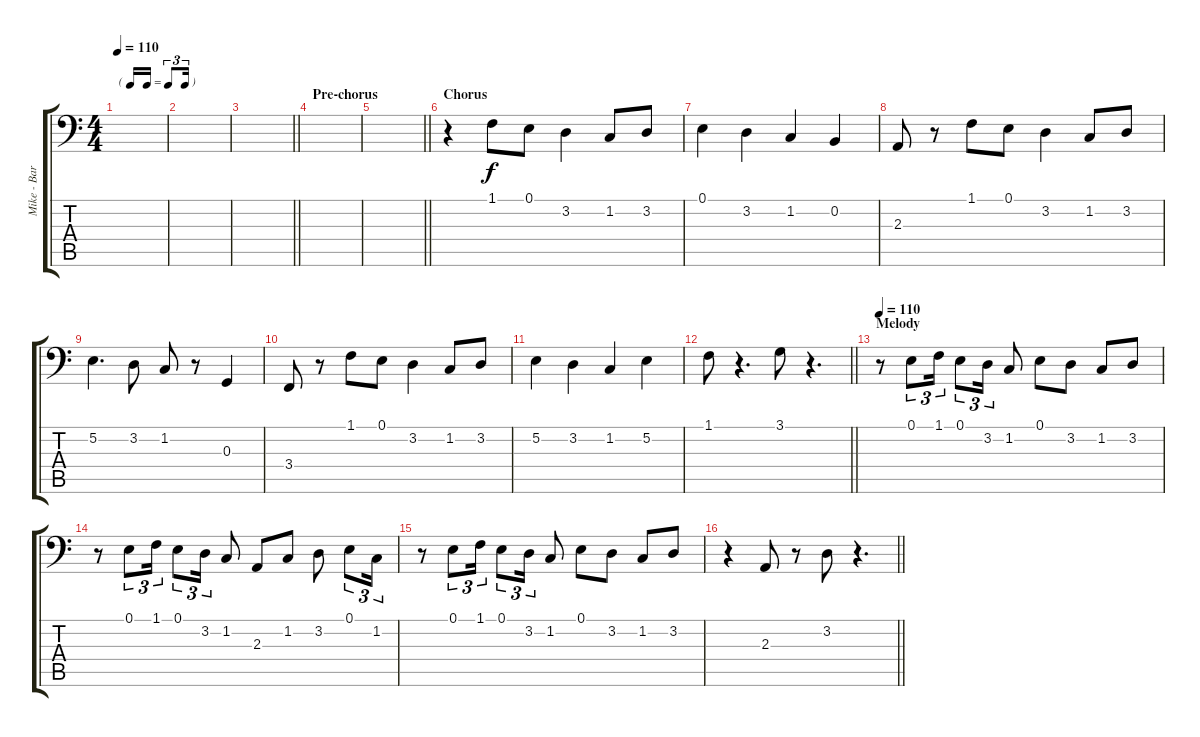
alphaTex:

\track ("Mike - Baritone Sax" "Mike - Bar") {instrument baritonesax}
\staff {score tabs}
\tuning (E3 B2 G2 D2 A1 E1) {hide}
\ts (4 4)
\tf triplet16th
\tempo 110
\clef f4
\ks c
|
|
\barLineRight lightlight
|
\section ("" "Pre-chorus")
|
\barLineRight lightlight
|
\section ("" "Chorus")
r.4 1.1.8 0.1.8 3.2.4 1.2.8 3.2.8 |
0.1.4 3.2.4 1.2.4 0.2.4 |
2.3.8 r.8 1.1.8 0.1.8 3.2.4 1.2.8 3.2.8 |
5.2.4{d} 3.2.8 1.2.8 r.8 0.3.4 |
3.4.8 r.8 1.1.8 0.1.8 3.2.4 1.2.8 3.2.8 |
5.2.4 3.2.4 1.2.4 5.2.4 |
\barLineRight lightlight
1.1.8 r.4{d} 3.1.8 r.4{d} |
\section ("" "Melody")
\tempo 110
r.8 0.1.8{tu (3 2)} 1.1.16{tu (3 2)} 0.1.8{tu (3 2)} 3.2.16{tu (3 2)} 1.2.8 0.1.8 3.2.8 1.2.8 3.2.8 |
r.8 0.1.8{tu (3 2)} 1.1.16{tu (3 2)} 0.1.8{tu (3 2)} 3.2.16{tu (3 2)} 1.2.8 2.3.8 1.2.8 3.2.8 0.1.8{tu (3 2)} 1.2.16{tu (3 2)} |
r.8 0.1.8{tu (3 2)} 1.1.16{tu (3 2)} 0.1.8{tu (3 2)} 3.2.16{tu (3 2)} 1.2.8 0.1.8 3.2.8 1.2.8 3.2.8 |
\barLineRight lightlight
r.4 2.3.8 r.8 3.2.8 r.4{d}
